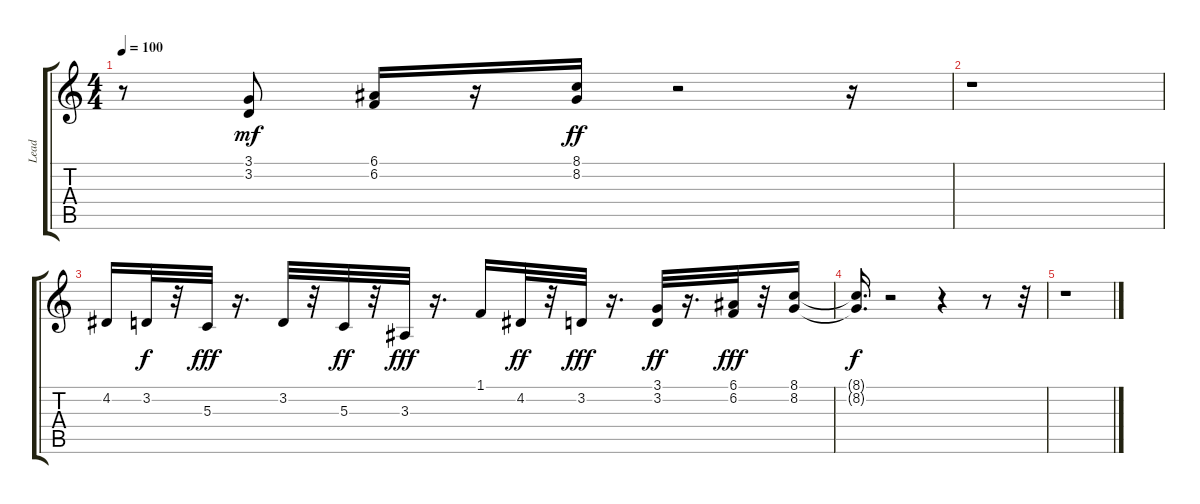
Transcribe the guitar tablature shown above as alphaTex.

\track ("Lead" "Lead") {instrument voiceoohs}
\staff {score tabs}
\tuning (E4 B3 G3 D3 A2 E2) {hide}
\ts (4 4)
\tempo 100
\clef g2
\ks c
r.8{dy ff} (3.1 3.2).8{dy mf volume 4} (6.1 6.2).16{volume 4} r.16 (8.1 8.2).16{dy ff volume 4} r.2 r.16 |
r.1 |
4.2.16{volume 2} 3.2.32{dy f volume 2} r.32 5.3.32{dy fff volume 2} r.16{d} 3.2.32 r.32 5.3.32{dy ff} r.32 3.3.32{dy fff volume 2} r.16{d} 1.1.16 4.2.32{dy ff volume 1} r.32 3.2.32{dy fff volume 1} r.16{d} (3.1 3.2).32{dy ff volume 1} r.16{d} (6.1 6.2).32{dy fff volume 1} r.32 (8.1 8.2).16{volume 1} |
(8.1{t} 8.2{t}).16{d dy f} r.2 r.4 r.8 r.32 |
r.1
